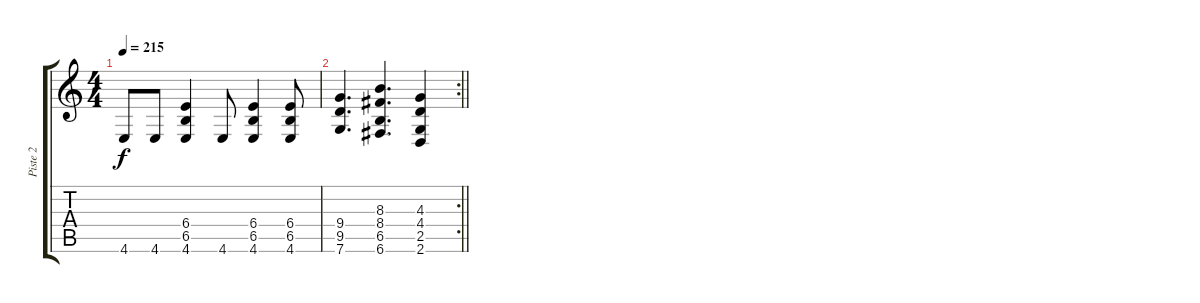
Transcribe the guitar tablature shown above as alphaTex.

\track ("Piste 2" "Piste 2") {instrument overdrivenguitar}
\staff {score tabs}
\tuning (C4 G3 Eb3 Bb2 F2 C2) {hide}
\ts (4 4)
\tempo 215
\clef g2
\ks c
4.6.8{dy f} 4.6.8 (6.4 6.5 4.6).4 4.6.8 (6.4 6.5 4.6).4 (6.4 6.5 4.6).8 |
\rc 2
\barLineRight lightlight
(9.4 9.5 7.6).4{d} (8.3 8.4 6.5 6.6).4{d} (4.3 4.4 2.5 2.6).4
